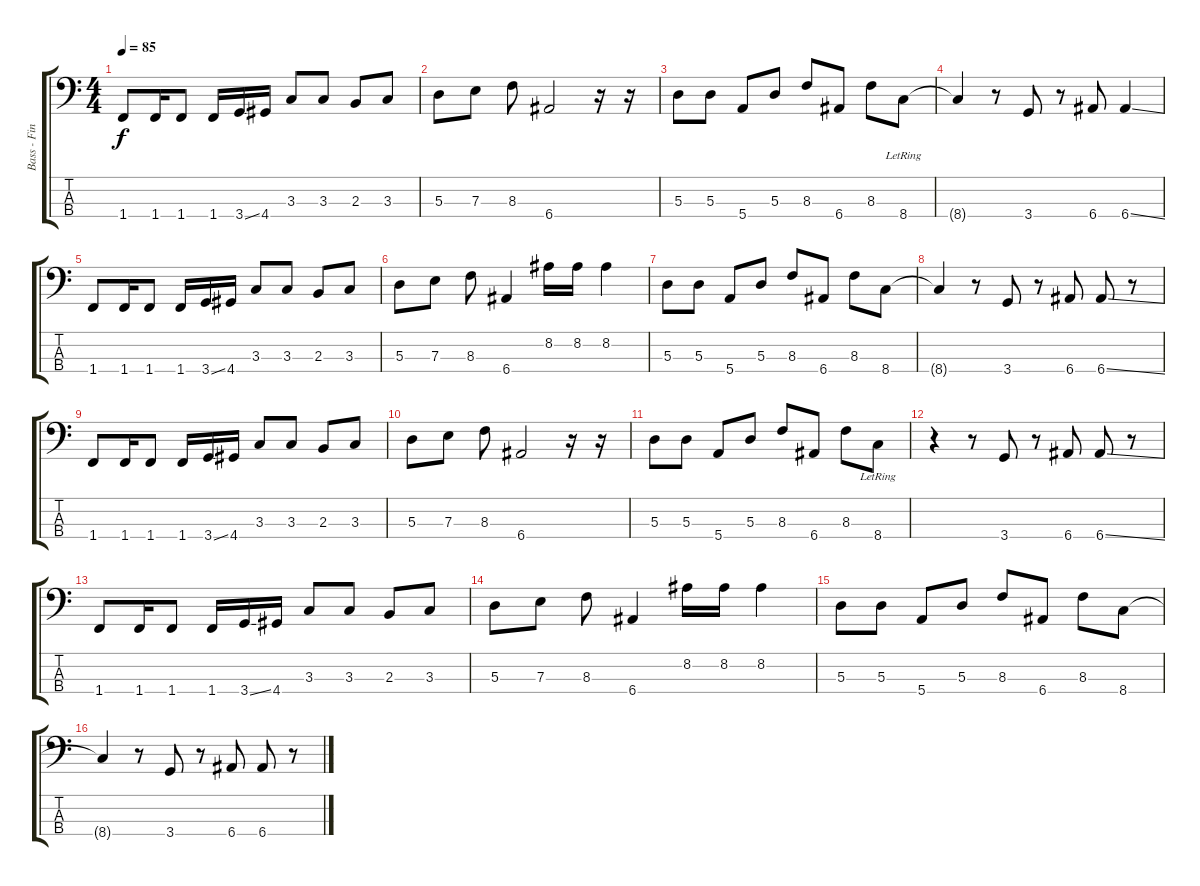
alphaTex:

\track ("Bass - Finger" "Bass - Fin") {instrument electricbassfinger}
\staff {score tabs}
\tuning (G2 D2 A1 E1) {hide}
\ts (4 4)
\tempo 85
\clef f4
\ks c
1.4.8{dy f} 1.4.16 1.4.8 1.4.16 3.4{ss}.16 4.4.16 3.3.8 3.3.8 2.3.8 3.3.8 |
5.3.8 7.3.8 8.3.8 6.4.2 r.16 r.16 |
5.3.8 5.3.8 5.4.8 5.3.8 8.3.8 6.4.8 8.3.8 8.4{lr}.8 |
8.4{t}.4 r.8 3.4.8 r.8 6.4.8 6.4{ss}.4 |
1.4.8 1.4.16 1.4.8 1.4.16 3.4{ss}.16 4.4.16 3.3.8 3.3.8 2.3.8 3.3.8 |
5.3.8 7.3.8 8.3.8 6.4.4 8.2.16 8.2.16 8.2.4 |
5.3.8 5.3.8 5.4.8 5.3.8 8.3.8 6.4.8 8.3.8 8.4.8 |
8.4{t}.4 r.8 3.4.8 r.8 6.4.8 6.4{ss}.8 r.8 |
1.4.8 1.4.16 1.4.8 1.4.16 3.4{ss}.16 4.4.16 3.3.8 3.3.8 2.3.8 3.3.8 |
5.3.8 7.3.8 8.3.8 6.4.2 r.16 r.16 |
5.3.8 5.3.8 5.4.8 5.3.8 8.3.8 6.4.8 8.3.8 8.4{lr}.8 |
r.4 r.8 3.4.8 r.8 6.4.8 6.4{ss}.8 r.8 |
1.4.8 1.4.16 1.4.8 1.4.16 3.4{ss}.16 4.4.16 3.3.8 3.3.8 2.3.8 3.3.8 |
5.3.8 7.3.8 8.3.8 6.4.4 8.2.16 8.2.16 8.2.4 |
5.3.8 5.3.8 5.4.8 5.3.8 8.3.8 6.4.8 8.3.8 8.4.8 |
8.4{t}.4 r.8 3.4.8 r.8 6.4.8 6.4.8 r.8
